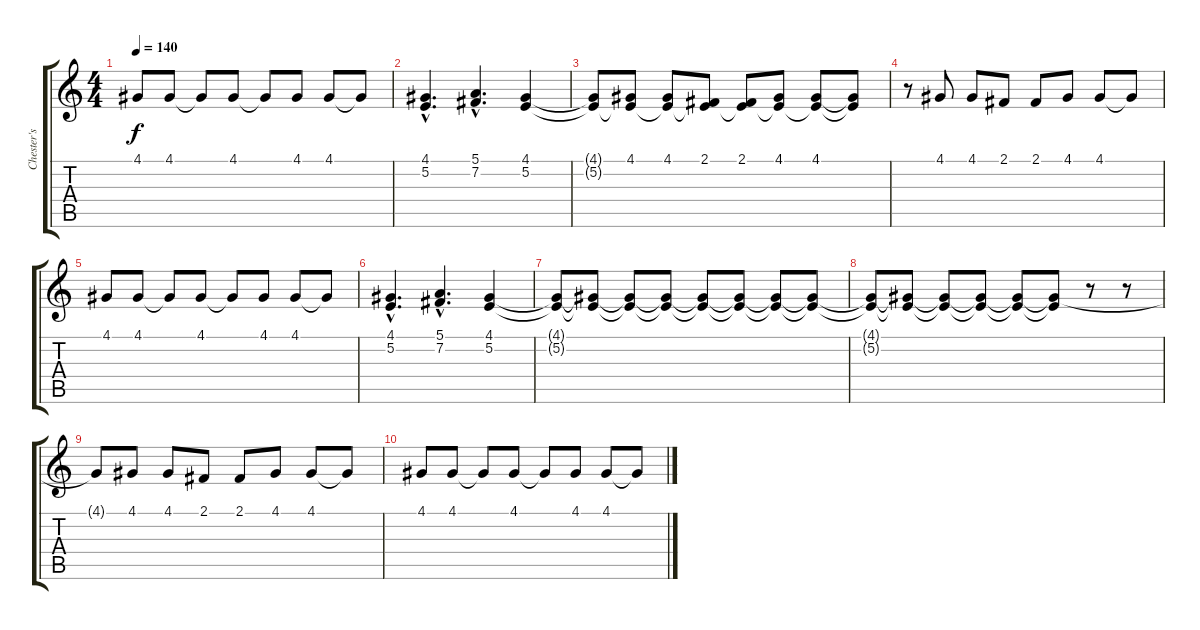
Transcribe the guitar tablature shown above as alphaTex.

\track ("Chester's lyrics (tabbed by SerarhXOmega" "Chester's ") {instrument oboe}
\staff {score tabs}
\tuning (E4 B3 G3 D3 A2 E2) {hide}
\ts (4 4)
\tempo 140
\clef g2
\ks c
4.1.8{dy f} 4.1.8 4.1{t}.8 4.1.8 4.1{t}.8 4.1.8 4.1.8 4.1{t}.8 |
(4.1{hac} 5.2{hac}).4{d} (5.1{hac} 7.2{hac}).4{d} (4.1 5.2).4 |
(4.1{t} 5.2{t}).8 (4.1 5.2{t}).8 (4.1 5.2{t}).8 (2.1 5.2{t}).8 (2.1 5.2{t}).8 (4.1 5.2{t}).8 (4.1 5.2{t}).8 (4.1{t} 5.2{t}).8 |
r.8 4.1.8 4.1.8 2.1.8 2.1.8 4.1.8 4.1.8 4.1{t}.8 |
4.1.8 4.1.8 4.1{t}.8 4.1.8 4.1{t}.8 4.1.8 4.1.8 4.1{t}.8 |
(4.1{hac} 5.2{hac}).4{d} (5.1{hac} 7.2{hac}).4{d} (4.1 5.2).4 |
(4.1{t} 5.2{t}).8 (4.1{t} 5.2{t}).8 (4.1{t} 5.2{t}).8 (4.1{t} 5.2{t}).8 (4.1{t} 5.2{t}).8 (4.1{t} 5.2{t}).8 (4.1{t} 5.2{t}).8 (4.1{t} 5.2{t}).8 |
(4.1{t} 5.2{t}).8 (4.1{t} 5.2{t}).8 (4.1{t} 5.2{t}).8 (4.1{t} 5.2{t}).8 (4.1{t} 5.2{t}).8 (4.1{t} 5.2{t}).8 r.8 r.8 |
4.1{t}.8 4.1.8 4.1.8 2.1.8 2.1.8 4.1.8 4.1.8 4.1{t}.8 |
4.1.8 4.1.8 4.1{t}.8 4.1.8 4.1{t}.8 4.1.8 4.1.8 4.1{t}.8
